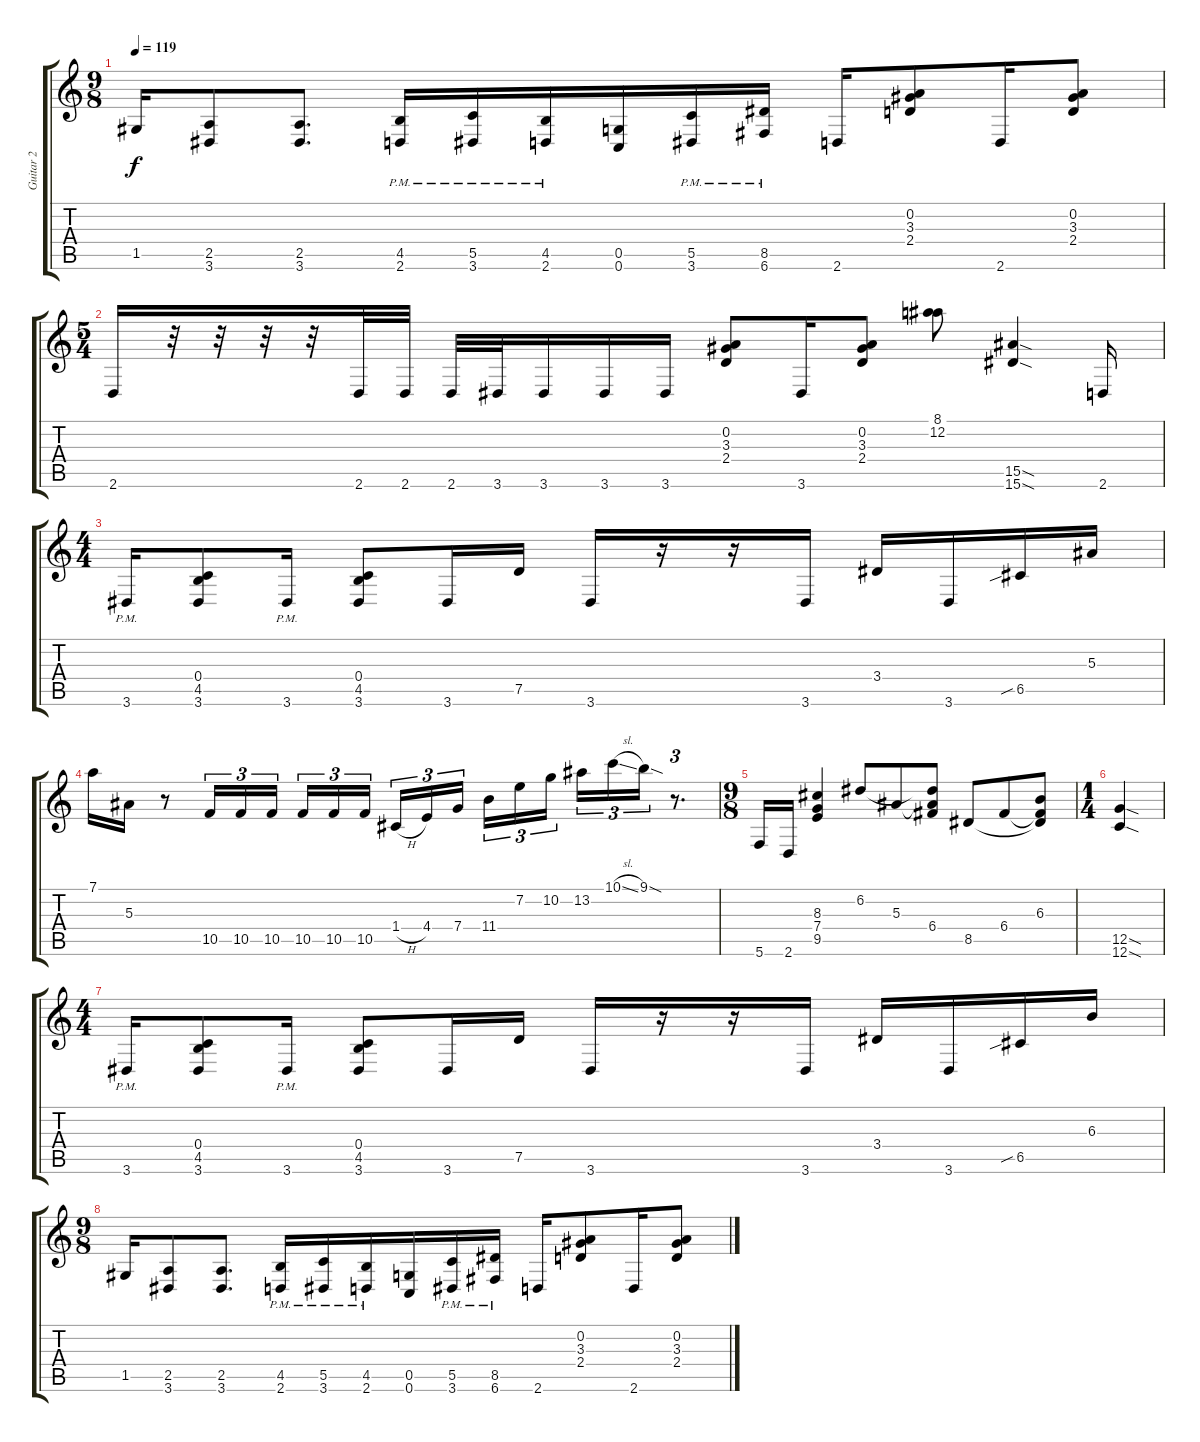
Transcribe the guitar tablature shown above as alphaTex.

\track ("Guitar 2" "Guitar 2") {instrument distortionguitar}
\staff {score tabs}
\tuning (D4 A3 F3 C3 G2 C2) {hide}
\ts (9 8)
\tempo 119
\clef g2
\ks c
1.5.16{dy f} (2.5 3.6).8 (2.5 3.6).8{d} (4.5{pm} 2.6{pm}).16 (5.5{pm} 3.6{pm}).16 (4.5{pm} 2.6{pm}).16 (0.5 0.6).16 (5.5{pm} 3.6{pm}).16 (8.5{pm} 6.6{pm}).16 2.6.16 (0.2 3.3 2.4).8 2.6.16 (0.2 3.3 2.4).8 |
\ts (5 4)
2.6.16 r.32 r.32 r.32 r.32 2.6.32 2.6.32 2.6.32 3.6.32 3.6.16 3.6.16 3.6.16 (0.2 3.3 2.4).8 3.6.16 (0.2 3.3 2.4).8 (8.1 12.2).8 (15.5{sod} 15.6{sod}).4 2.6.16 |
\ts (4 4)
3.6{pm}.16 (0.4 4.5 3.6).8 3.6{pm}.16 (0.4 4.5 3.6).8 3.6.16 7.5.16 3.6.16 r.16 r.16 3.6.16 3.4.16 3.6.16 6.5{sib}.16 5.3.16 |
7.1.16 5.3.16 r.8 10.5.16{tu (3 2)} 10.5.16{tu (3 2)} 10.5.16{tu (3 2) beam splitsecondary} 10.5.16{tu (3 2)} 10.5.16{tu (3 2)} 10.5.16{tu (3 2)} 1.4{h}.16{tu (3 2)} 4.4.16{tu (3 2)} 7.4.16{tu (3 2) beam splitsecondary} 11.4.16{tu (3 2)} 7.2.16{tu (3 2)} 10.2.16{tu (3 2)} 13.2.16{tu (3 2)} 10.1{sl}.16{tu (3 2)} 9.1{sod}.16{tu (3 2)} r.8{d tu (3 2)} |
\ts (9 8)
5.6.16 2.6.16 (8.3 7.4 9.5).4 6.2.8 5.3.8 (6.2{t} 5.3{t} 6.4).8 8.5.8 6.4.8 (6.3 6.4{t} 8.5{t}).8 |
\ts (1 4)
(12.5{sod} 12.6{sod}).4 |
\ts (4 4)
3.6{pm}.16 (0.4 4.5 3.6).8 3.6{pm}.16 (0.4 4.5 3.6).8 3.6.16 7.5.16 3.6.16 r.16 r.16 3.6.16 3.4.16 3.6.16 6.5{sib}.16 6.3.16 |
\ts (9 8)
1.5.16 (2.5 3.6).8 (2.5 3.6).8{d} (4.5{pm} 2.6{pm}).16 (5.5{pm} 3.6{pm}).16 (4.5{pm} 2.6{pm}).16 (0.5 0.6).16 (5.5{pm} 3.6{pm}).16 (8.5{pm} 6.6{pm}).16 2.6.16 (0.2 3.3 2.4).8 2.6.16 (0.2 3.3 2.4).8
